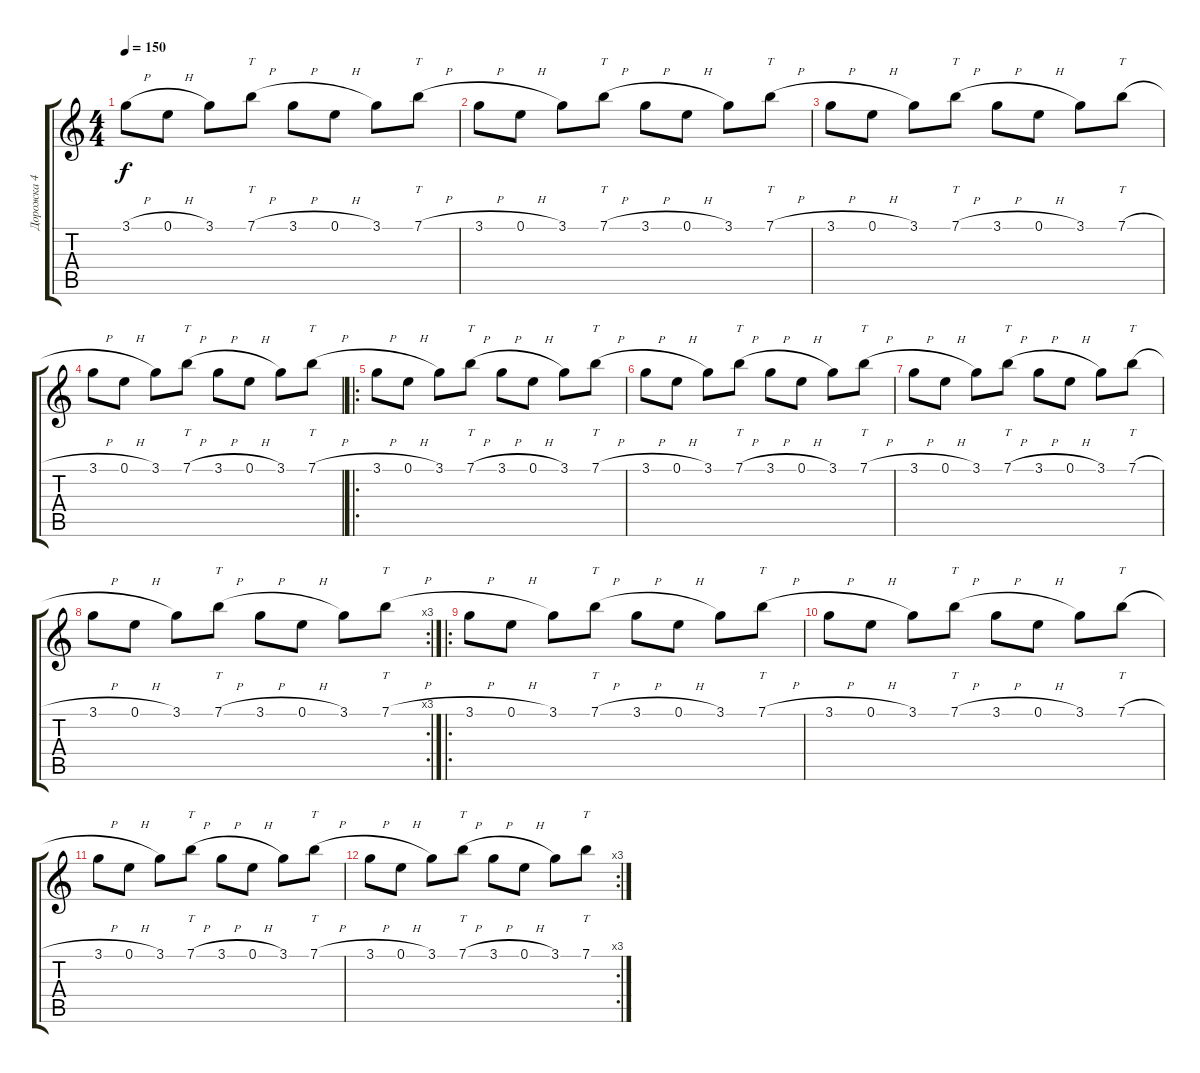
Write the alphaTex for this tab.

\track ("Дорожка 4" "Дорожка 4") {instrument acousticguitarsteel}
\staff {score tabs}
\tuning (E4 B3 G3 D3 A2 E2) {hide}
\ts (4 4)
\tempo 150
\clef g2
\ks c
3.1{h}.8{dy f} 0.1{h}.8 3.1.8 7.1{h}.8{tt} 3.1{h}.8 0.1{h}.8 3.1.8 7.1{h}.8{tt} |
3.1{h}.8 0.1{h}.8 3.1.8 7.1{h}.8{tt} 3.1{h}.8 0.1{h}.8 3.1.8 7.1{h}.8{tt} |
3.1{h}.8 0.1{h}.8 3.1.8 7.1{h}.8{tt} 3.1{h}.8 0.1{h}.8 3.1.8 7.1{h}.8{tt} |
3.1{h}.8 0.1{h}.8 3.1.8 7.1{h}.8{tt} 3.1{h}.8 0.1{h}.8 3.1.8 7.1{h}.8{tt} |
\ro
3.1{h}.8 0.1{h}.8 3.1.8 7.1{h}.8{tt} 3.1{h}.8 0.1{h}.8 3.1.8 7.1{h}.8{tt} |
3.1{h}.8 0.1{h}.8 3.1.8 7.1{h}.8{tt} 3.1{h}.8 0.1{h}.8 3.1.8 7.1{h}.8{tt} |
3.1{h}.8 0.1{h}.8 3.1.8 7.1{h}.8{tt} 3.1{h}.8 0.1{h}.8 3.1.8 7.1{h}.8{tt} |
\rc 3
3.1{h}.8 0.1{h}.8 3.1.8 7.1{h}.8{tt} 3.1{h}.8 0.1{h}.8 3.1.8 7.1{h}.8{tt} |
\ro
3.1{h}.8 0.1{h}.8 3.1.8 7.1{h}.8{tt} 3.1{h}.8 0.1{h}.8 3.1.8 7.1{h}.8{tt} |
3.1{h}.8 0.1{h}.8 3.1.8 7.1{h}.8{tt} 3.1{h}.8 0.1{h}.8 3.1.8 7.1{h}.8{tt} |
3.1{h}.8 0.1{h}.8 3.1.8 7.1{h}.8{tt} 3.1{h}.8 0.1{h}.8 3.1.8 7.1{h}.8{tt} |
\rc 3
3.1{h}.8 0.1{h}.8 3.1.8 7.1{h}.8{tt} 3.1{h}.8 0.1{h}.8 3.1.8 7.1.8{tt}
